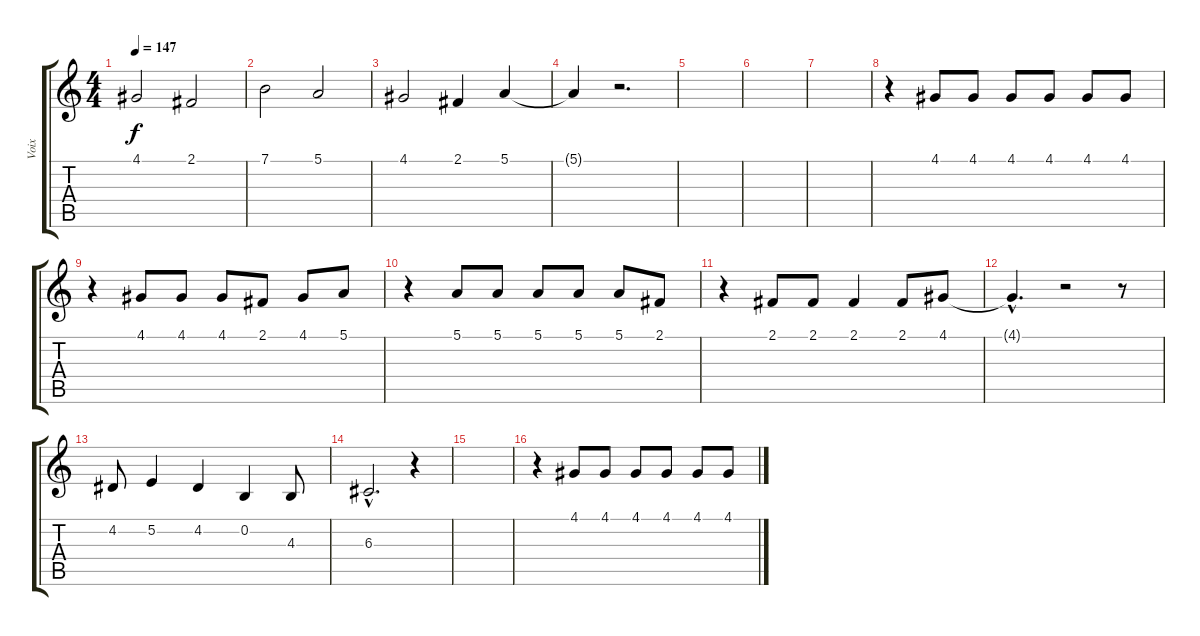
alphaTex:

\track ("Voix" "Voix") {instrument sopranosax}
\staff {score tabs}
\tuning (E4 B3 G3 D3 A2 E2) {hide}
\ts (4 4)
\tempo 147
\clef g2
\ks c
4.1.2{dy f} 2.1.2 |
7.1.2 5.1.2 |
4.1.2 2.1.4 5.1.4 |
5.1{t}.4 r.2{d} |
|
|
|
r.4 4.1.8 4.1.8 4.1.8 4.1.8 4.1.8 4.1.8 |
r.4 4.1.8 4.1.8 4.1.8 2.1.8 4.1.8 5.1.8 |
r.4 5.1.8 5.1.8 5.1.8 5.1.8 5.1.8 2.1.8 |
r.4 2.1.8 2.1.8 2.1.4 2.1.8 4.1.8 |
4.1{hac t}.4{d} r.2 r.8 |
4.2.8 5.2.4 4.2.4 0.2.4 4.3.8 |
6.3{hac}.2{d} r.4 |
|
r.4 4.1.8 4.1.8 4.1.8 4.1.8 4.1.8 4.1.8
